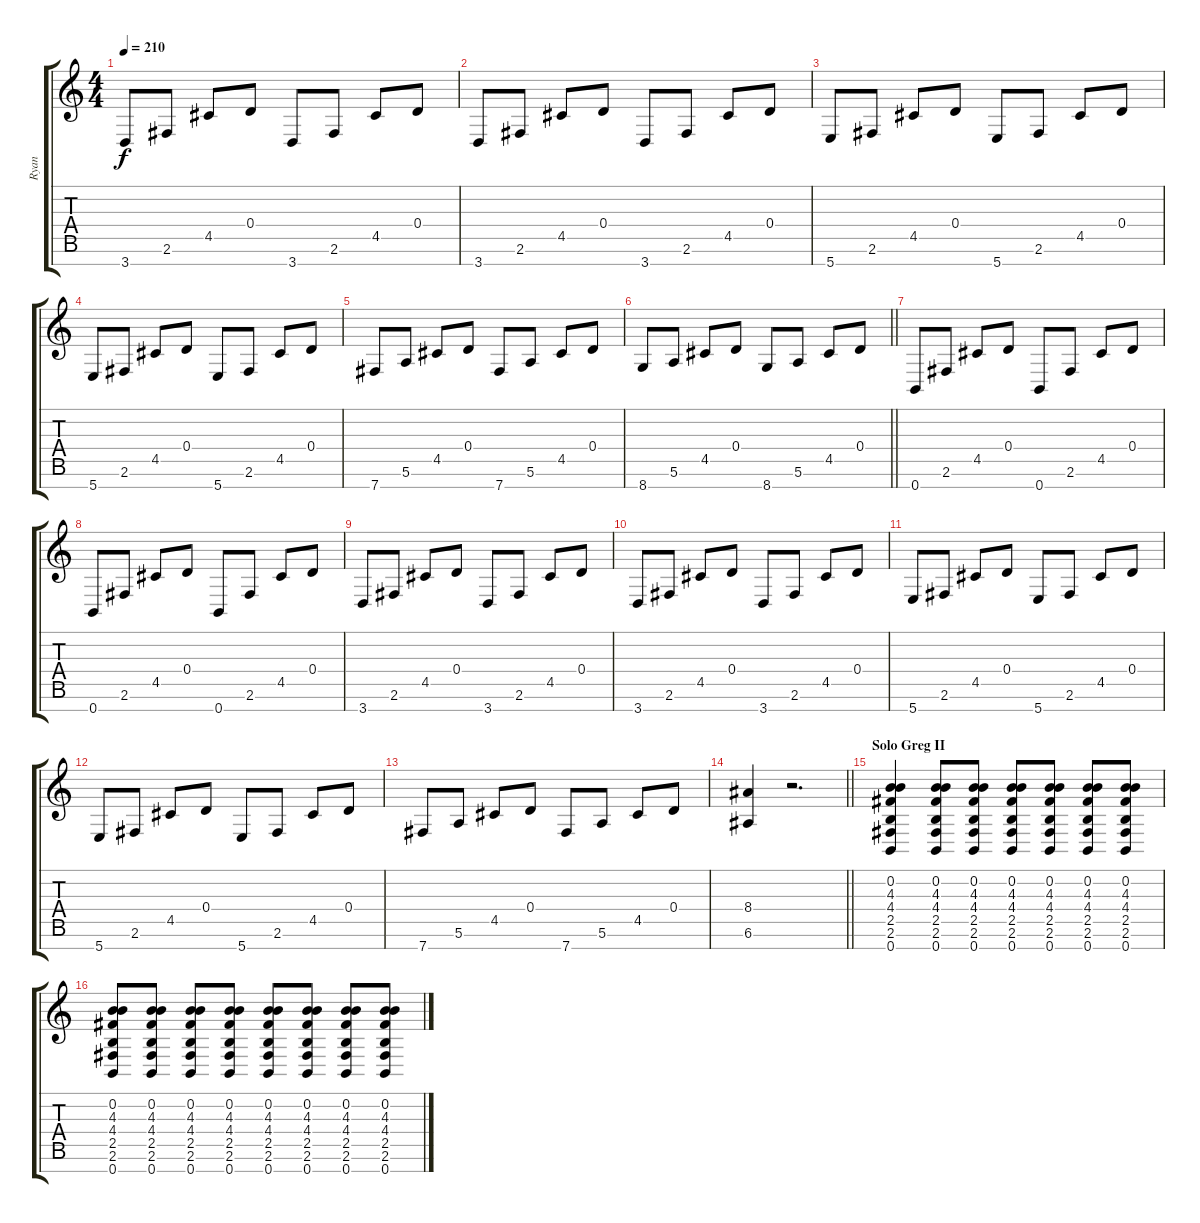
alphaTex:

\track ("Ryan" "Ryan") {instrument distortionguitar}
\staff {score tabs}
\tuning (E4 B3 G3 D3 A2 E2 B1) {hide}
\ts (4 4)
\tempo 210
\clef g2
\ks c
3.7.8{dy f} 2.6.8 4.5.8 0.4.8 3.7.8 2.6.8 4.5.8 0.4.8 |
3.7.8 2.6.8 4.5.8 0.4.8 3.7.8 2.6.8 4.5.8 0.4.8 |
5.7.8 2.6.8 4.5.8 0.4.8 5.7.8 2.6.8 4.5.8 0.4.8 |
5.7.8 2.6.8 4.5.8 0.4.8 5.7.8 2.6.8 4.5.8 0.4.8 |
7.7.8 5.6.8 4.5.8 0.4.8 7.7.8 5.6.8 4.5.8 0.4.8 |
\barLineRight lightlight
8.7.8 5.6.8 4.5.8 0.4.8 8.7.8 5.6.8 4.5.8 0.4.8 |
0.7.8 2.6.8 4.5.8 0.4.8 0.7.8 2.6.8 4.5.8 0.4.8 |
0.7.8 2.6.8 4.5.8 0.4.8 0.7.8 2.6.8 4.5.8 0.4.8 |
3.7.8 2.6.8 4.5.8 0.4.8 3.7.8 2.6.8 4.5.8 0.4.8 |
3.7.8 2.6.8 4.5.8 0.4.8 3.7.8 2.6.8 4.5.8 0.4.8 |
5.7.8 2.6.8 4.5.8 0.4.8 5.7.8 2.6.8 4.5.8 0.4.8 |
5.7.8 2.6.8 4.5.8 0.4.8 5.7.8 2.6.8 4.5.8 0.4.8 |
7.7.8 5.6.8 4.5.8 0.4.8 7.7.8 5.6.8 4.5.8 0.4.8 |
\barLineRight lightlight
(8.4 6.6).4 r.2{d} |
\section ("" "Solo Greg II")
(0.2 4.3 4.4 2.5 2.6 0.7).4 (0.2 4.3 4.4 2.5 2.6 0.7).8 (0.2 4.3 4.4 2.5 2.6 0.7).8 (0.2 4.3 4.4 2.5 2.6 0.7).8 (0.2 4.3 4.4 2.5 2.6 0.7).8 (0.2 4.3 4.4 2.5 2.6 0.7).8 (0.2 4.3 4.4 2.5 2.6 0.7).8 |
(0.2 4.3 4.4 2.5 2.6 0.7).8 (0.2 4.3 4.4 2.5 2.6 0.7).8 (0.2 4.3 4.4 2.5 2.6 0.7).8 (0.2 4.3 4.4 2.5 2.6 0.7).8 (0.2 4.3 4.4 2.5 2.6 0.7).8 (0.2 4.3 4.4 2.5 2.6 0.7).8 (0.2 4.3 4.4 2.5 2.6 0.7).8 (0.2 4.3 4.4 2.5 2.6 0.7).8
